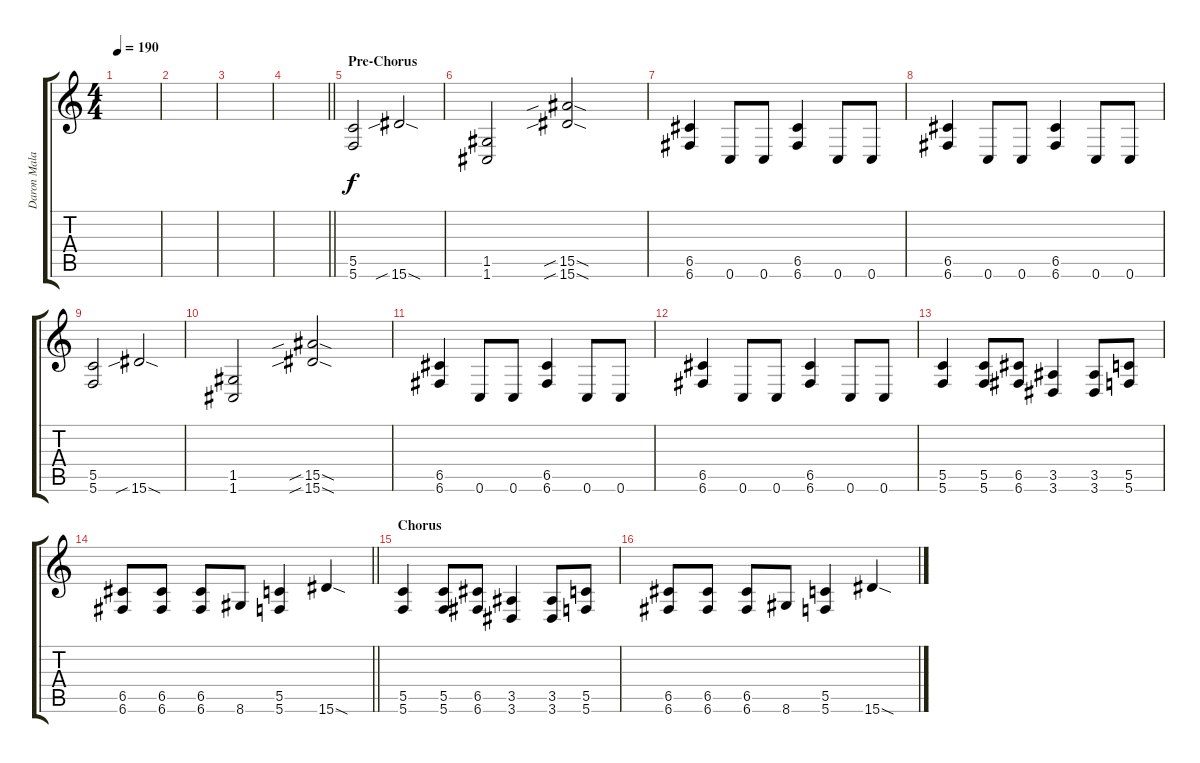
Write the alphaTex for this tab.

\track ("Daron Malakian (extra)" "Daron Mala") {instrument distortionguitar}
\staff {score tabs}
\tuning (D4 A3 F3 C3 G2 C2) {hide}
\ts (4 4)
\tempo 190
\clef g2
\ks c
|
|
|
\barLineRight lightlight
|
\section ("" "Pre-Chorus")
(5.5 5.6).2 15.6{sib sod}.2 |
(1.5 1.6).2 (15.5{sib sod} 15.6{sib sod}).2 |
(6.5 6.6).4 0.6.8 0.6.8 (6.5 6.6).4 0.6.8 0.6.8 |
(6.5 6.6).4 0.6.8 0.6.8 (6.5 6.6).4 0.6.8 0.6.8 |
(5.5 5.6).2 15.6{sib sod}.2 |
(1.5 1.6).2 (15.5{sib sod} 15.6{sib sod}).2 |
(6.5 6.6).4 0.6.8 0.6.8 (6.5 6.6).4 0.6.8 0.6.8 |
(6.5 6.6).4 0.6.8 0.6.8 (6.5 6.6).4 0.6.8 0.6.8 |
(5.5 5.6).4 (5.5 5.6).8 (6.5 6.6).8 (3.5 3.6).4 (3.5 3.6).8 (5.5 5.6).8 |
\barLineRight lightlight
(6.5 6.6).8 (6.5 6.6).8 (6.5 6.6).8 8.6.8 (5.5 5.6).4 15.6{sod}.4 |
\section ("" "Chorus")
(5.5 5.6).4 (5.5 5.6).8 (6.5 6.6).8 (3.5 3.6).4 (3.5 3.6).8 (5.5 5.6).8 |
(6.5 6.6).8 (6.5 6.6).8 (6.5 6.6).8 8.6.8 (5.5 5.6).4 15.6{sod}.4
